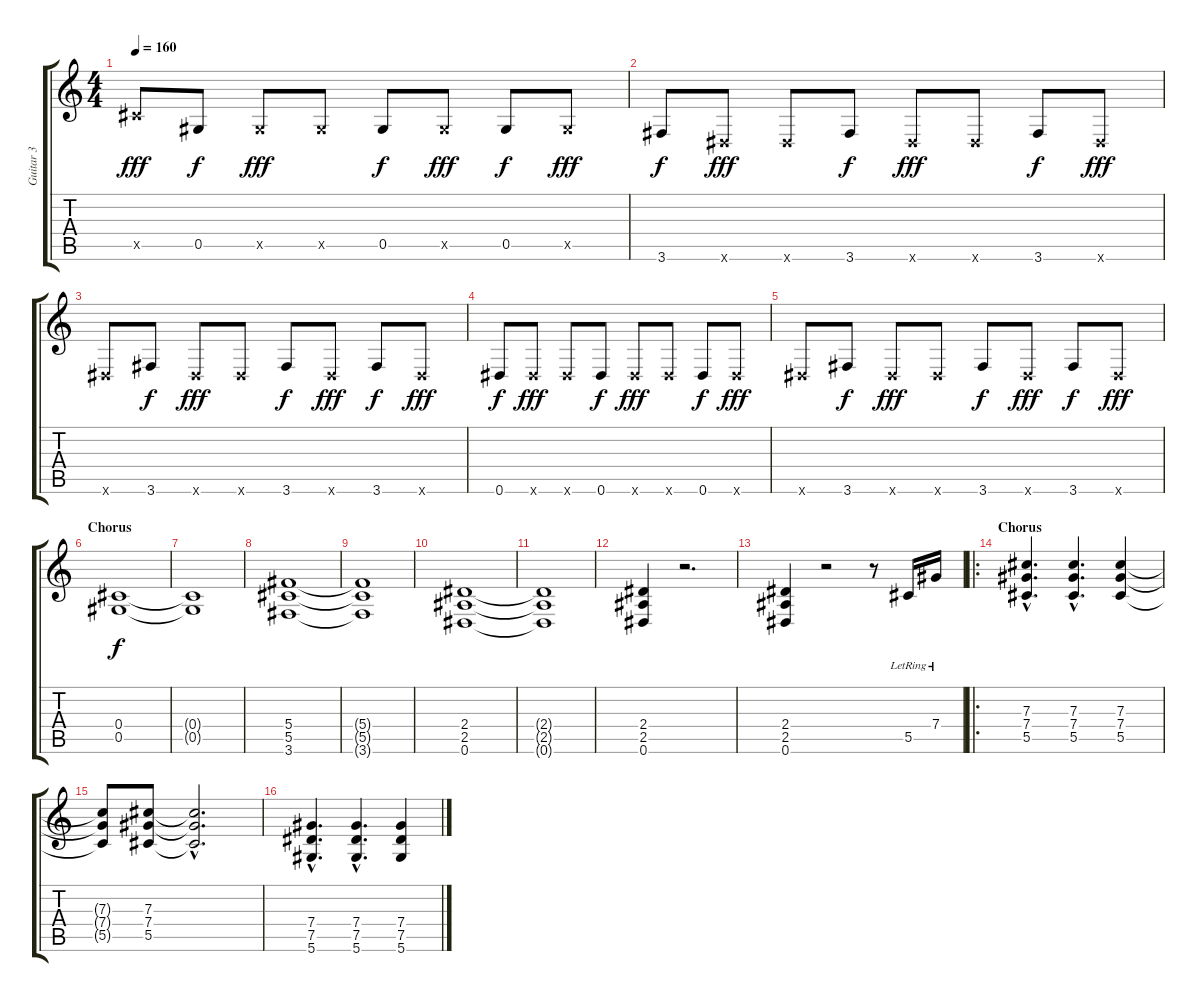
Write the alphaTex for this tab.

\track ("Guitar 3" "Guitar 3") {instrument electricguitarclean}
\staff {score tabs}
\tuning (Eb4 Bb3 Gb3 Db3 Ab2 Eb2) {hide}
\ts (4 4)
\tempo 160
\clef g2
\ks c
5.5{x}.8{dy fff instrument distortionguitar} 0.5.8{dy f} 0.5{x}.8{dy fff} 0.5{x}.8 0.5.8{dy f} 0.5{x}.8{dy fff} 0.5.8{dy f} 0.5{x}.8{dy fff} |
3.6.8{dy f volume 9 instrument distortionguitar} 0.6{x}.8{dy fff} 0.6{x}.8 3.6.8{dy f} 0.6{x}.8{dy fff} 0.6{x}.8 3.6.8{dy f} 0.6{x}.8{dy fff} |
0.6{x}.8{instrument distortionguitar} 3.6.8{dy f} 0.6{x}.8{dy fff} 0.6{x}.8 3.6.8{dy f} 0.6{x}.8{dy fff} 3.6.8{dy f} 0.6{x}.8{dy fff} |
0.6.8{dy f volume 9 instrument distortionguitar} 0.6{x}.8{dy fff} 0.6{x}.8 0.6.8{dy f} 0.6{x}.8{dy fff} 0.6{x}.8 0.6.8{dy f} 0.6{x}.8{dy fff} |
0.6{x}.8{instrument distortionguitar} 3.6.8{dy f} 0.6{x}.8{dy fff} 0.6{x}.8 3.6.8{dy f} 0.6{x}.8{dy fff} 3.6.8{dy f} 0.6{x}.8{dy fff} |
\section ("" "Chorus")
(0.4 0.5).1{dy f volume 13 instrument distortionguitar} |
(0.4{t} 0.5{t}).1 |
(5.4 5.5 3.6).1 |
(5.4{t} 5.5{t} 3.6{t}).1 |
(2.4 2.5 0.6).1 |
(2.4{t} 2.5{t} 0.6{t}).1 |
(2.4 2.5 0.6).4{volume 16 instrument distortionguitar} r.2{d} |
(2.4 2.5 0.6).4{volume 16 instrument distortionguitar} r.2 r.8 5.5{lr}.16 7.4{lr}.16 |
\ro
\section ("" "Chorus")
(7.3{hac} 7.4{hac} 5.5{hac}).4{d volume 13 instrument distortionguitar} (7.3{hac} 7.4{hac} 5.5{hac}).4{d} (7.3 7.4 5.5).4 |
(7.3{t} 7.4{t} 5.5{t}).8 (7.3 7.4 5.5).8 (7.3{hac t} 7.4{hac t} 5.5{hac t}).2{d} |
(7.4{hac} 7.5{hac} 5.6{hac}).4{d instrument distortionguitar} (7.4{hac} 7.5{hac} 5.6{hac}).4{d} (7.4 7.5 5.6).4
